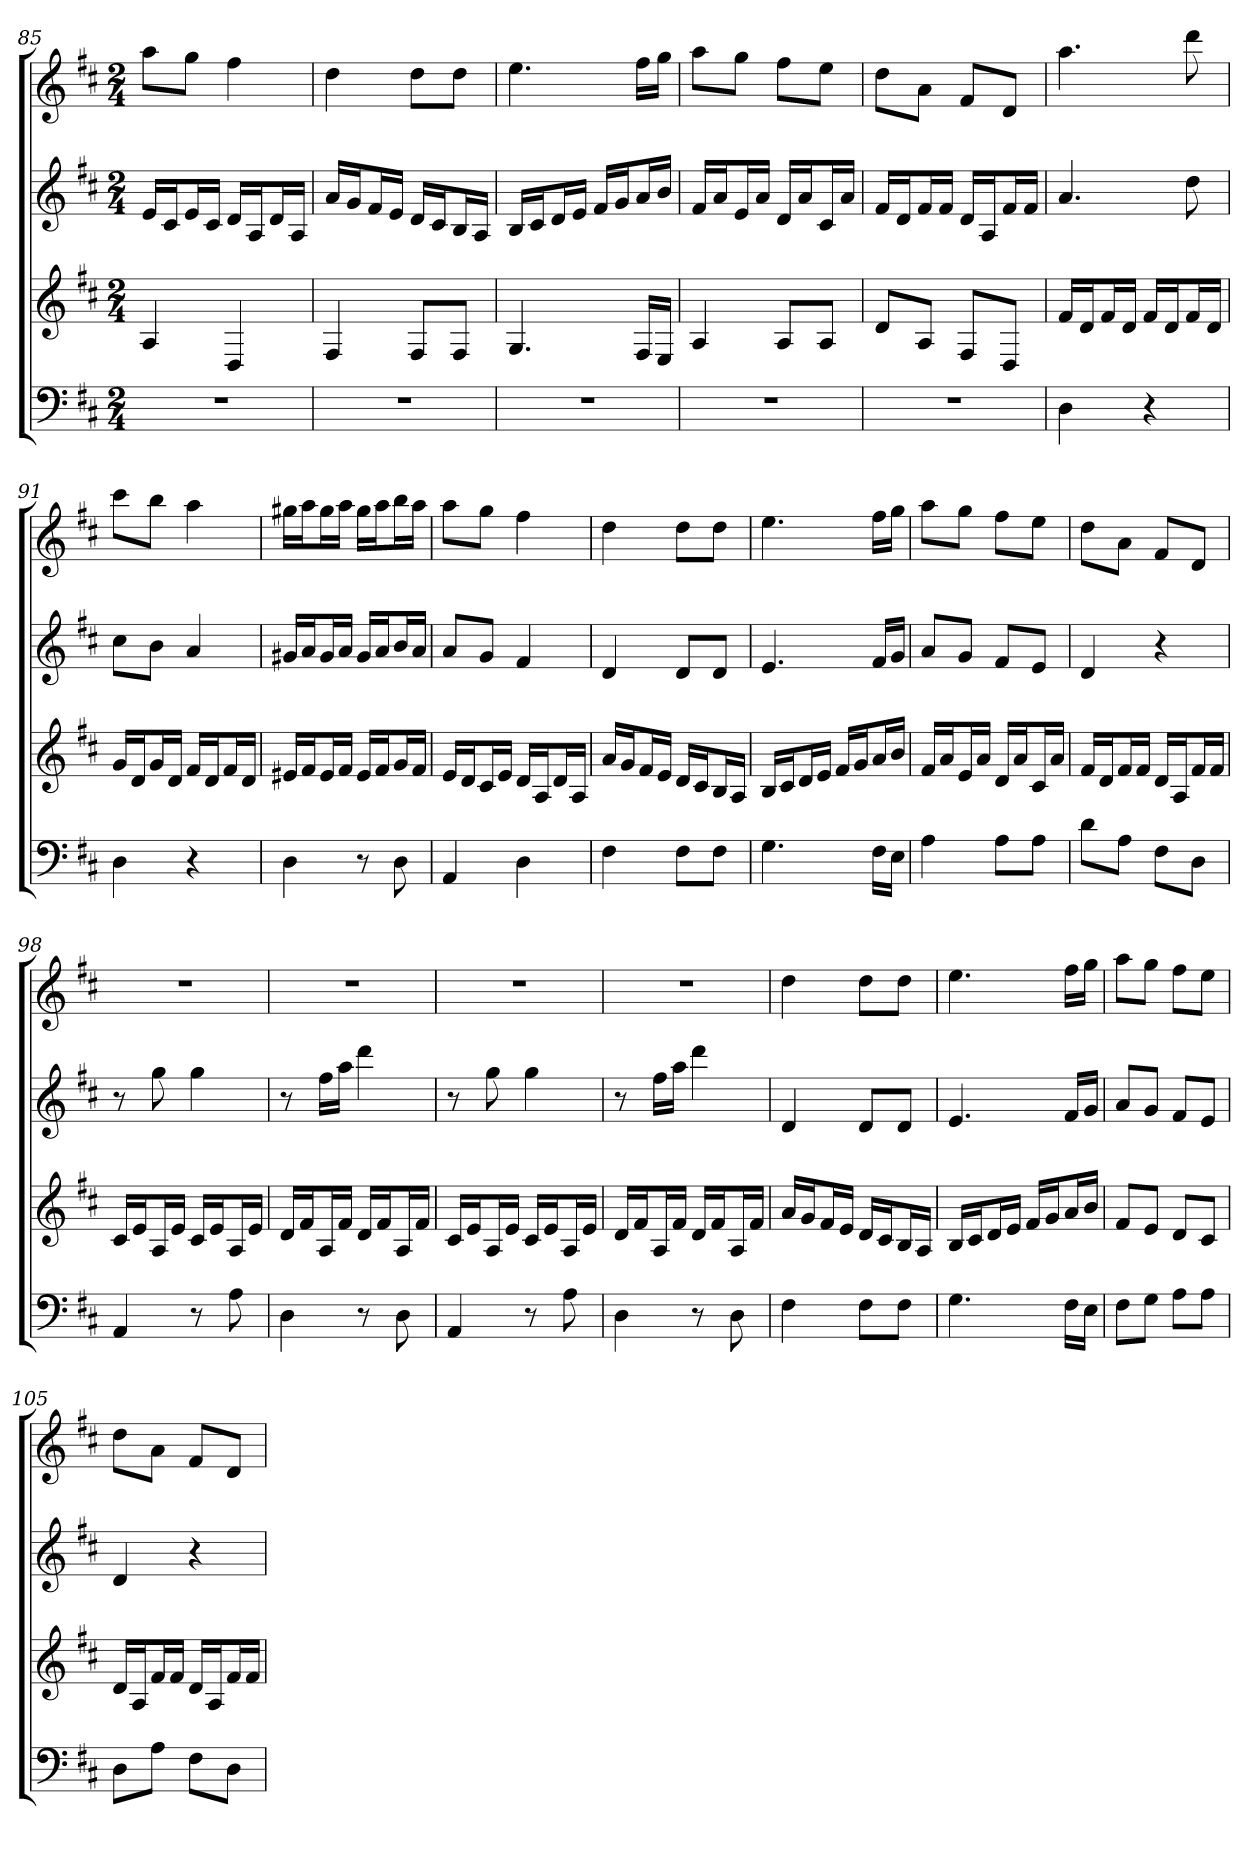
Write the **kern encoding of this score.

**kern	**kern	**kern	**kern
*part4	*part3	*part2	*part1
*staff4	*staff3	*staff2	*staff1
*k[f#c#]	*k[f#c#]	*k[f#c#]	*k[f#c#]
*D:	*D:	*D:	*D:
*M2/4	*M2/4	*M2/4	*M2/4
=85	=85	=85	=85
2r	4A	16eLL	8aaL
.	.	16c#J	.
.	.	16eL	8ggJ
.	.	16c#JJ	.
.	4D	16dLL	4ff#
.	.	16AJ	.
.	.	16dL	.
.	.	16AJJ	.
=86	=86	=86	=86
2r	4F#	16aLL	4dd
.	.	16gJ	.
.	.	16f#L	.
.	.	16eJJ	.
.	8F#L	16dLL	8ddL
.	.	16c#J	.
.	8F#J	16BL	8ddJ
.	.	16AJJ	.
=87	=87	=87	=87
2r	4.G	16BLL	4.ee
.	.	16c#J	.
.	.	16dL	.
.	.	16eJJ	.
.	.	16f#LL	.
.	.	16gJ	.
.	16F#LL	16aL	16ff#LL
.	16EJJ	16bJJ	16ggJJ
=88	=88	=88	=88
2r	4A	16f#LL	8aaL
.	.	16aJ	.
.	.	16eL	8ggJ
.	.	16aJJ	.
.	8AL	16dLL	8ff#L
.	.	16aJ	.
.	8AJ	16c#L	8eeJ
.	.	16aJJ	.
=89	=89	=89	=89
2r	8dL	16f#LL	8ddL
.	.	16dJ	.
.	8AJ	16f#L	8aJ
.	.	16f#JJ	.
.	8F#L	16dLL	8f#L
.	.	16AJ	.
.	8DJ	16f#L	8dJ
.	.	16f#JJ	.
=90	=90	=90	=90
4D	16f#LL	4.a	4.aa
.	16dJ	.	.
.	16f#L	.	.
.	16dJJ	.	.
4r	16f#LL	.	.
.	16dJ	.	.
.	16f#L	8dd	8ddd
.	16dJJ	.	.
=91	=91	=91	=91
4D	16gLL	8cc#L	8ccc#L
.	16dJ	.	.
.	16gL	8bJ	8bbJ
.	16dJJ	.	.
4r	16f#LL	4a	4aa
.	16dJ	.	.
.	16f#L	.	.
.	16dJJ	.	.
=92	=92	=92	=92
4D	16e#XLL	16g#XLL	16gg#XLL
.	16f#J	16aJ	16aaJ
.	16e#L	16g#L	16gg#L
.	16f#JJ	16aJJ	16aaJJ
8r	16e#LL	16g#LL	16gg#LL
.	16f#J	16aJ	16aaJ
8D	16gL	16bL	16bbL
.	16f#JJ	16aJJ	16aaJJ
=93	=93	=93	=93
4AA	16eLL	8aL	8aaL
.	16dJ	.	.
.	16c#L	8gJ	8ggJ
.	16eJJ	.	.
4D	16dLL	4f#	4ff#
.	16AJ	.	.
.	16dL	.	.
.	16AJJ	.	.
=94	=94	=94	=94
4F#	16aLL	4d	4dd
.	16gJ	.	.
.	16f#L	.	.
.	16eJJ	.	.
8F#L	16dLL	8dL	8ddL
.	16c#J	.	.
8F#J	16BL	8dJ	8ddJ
.	16AJJ	.	.
=95	=95	=95	=95
4.G	16BLL	4.e	4.ee
.	16c#J	.	.
.	16dL	.	.
.	16eJJ	.	.
.	16f#LL	.	.
.	16gJ	.	.
16F#LL	16aL	16f#LL	16ff#LL
16EJJ	16bJJ	16gJJ	16ggJJ
=96	=96	=96	=96
4A	16f#LL	8aL	8aaL
.	16aJ	.	.
.	16eL	8gJ	8ggJ
.	16aJJ	.	.
8AL	16dLL	8f#L	8ff#L
.	16aJ	.	.
8AJ	16c#L	8eJ	8eeJ
.	16aJJ	.	.
=97	=97	=97	=97
8dL	16f#LL	4d	8ddL
.	16dJ	.	.
8AJ	16f#L	.	8aJ
.	16f#JJ	.	.
8F#L	16dLL	4r	8f#L
.	16AJ	.	.
8DJ	16f#L	.	8dJ
.	16f#JJ	.	.
=98	=98	=98	=98
4AA	16c#LL	8r	2r
.	16eJ	.	.
.	16AL	8gg	.
.	16eJJ	.	.
8r	16c#LL	4gg	.
.	16eJ	.	.
8A	16AL	.	.
.	16eJJ	.	.
=99	=99	=99	=99
4D	16dLL	8r	2r
.	16f#J	.	.
.	16AL	16ff#LL	.
.	16f#JJ	16aaJJ	.
8r	16dLL	4ddd	.
.	16f#J	.	.
8D	16AL	.	.
.	16f#JJ	.	.
=100	=100	=100	=100
4AA	16c#LL	8r	2r
.	16eJ	.	.
.	16AL	8gg	.
.	16eJJ	.	.
8r	16c#LL	4gg	.
.	16eJ	.	.
8A	16AL	.	.
.	16eJJ	.	.
=101	=101	=101	=101
4D	16dLL	8r	2r
.	16f#J	.	.
.	16AL	16ff#LL	.
.	16f#JJ	16aaJJ	.
8r	16dLL	4ddd	.
.	16f#J	.	.
8D	16AL	.	.
.	16f#JJ	.	.
=102	=102	=102	=102
4F#	16aLL	4d	4dd
.	16gJ	.	.
.	16f#L	.	.
.	16eJJ	.	.
8F#L	16dLL	8dL	8ddL
.	16c#J	.	.
8F#J	16BL	8dJ	8ddJ
.	16AJJ	.	.
=103	=103	=103	=103
4.G	16BLL	4.e	4.ee
.	16c#J	.	.
.	16dL	.	.
.	16eJJ	.	.
.	16f#LL	.	.
.	16gJ	.	.
16F#LL	16aL	16f#LL	16ff#LL
16EJJ	16bJJ	16gJJ	16ggJJ
=104	=104	=104	=104
8F#L	8f#L	8aL	8aaL
8GJ	8eJ	8gJ	8ggJ
8AL	8dL	8f#L	8ff#L
8AJ	8c#J	8eJ	8eeJ
=105	=105	=105	=105
8DL	16dLL	4d	8ddL
.	16AJ	.	.
8AJ	16f#L	.	8aJ
.	16f#JJ	.	.
8F#L	16dLL	4r	8f#L
.	16AJ	.	.
8DJ	16f#L	.	8dJ
.	16f#JJ	.	.
=	=	=	=
*-	*-	*-	*-
